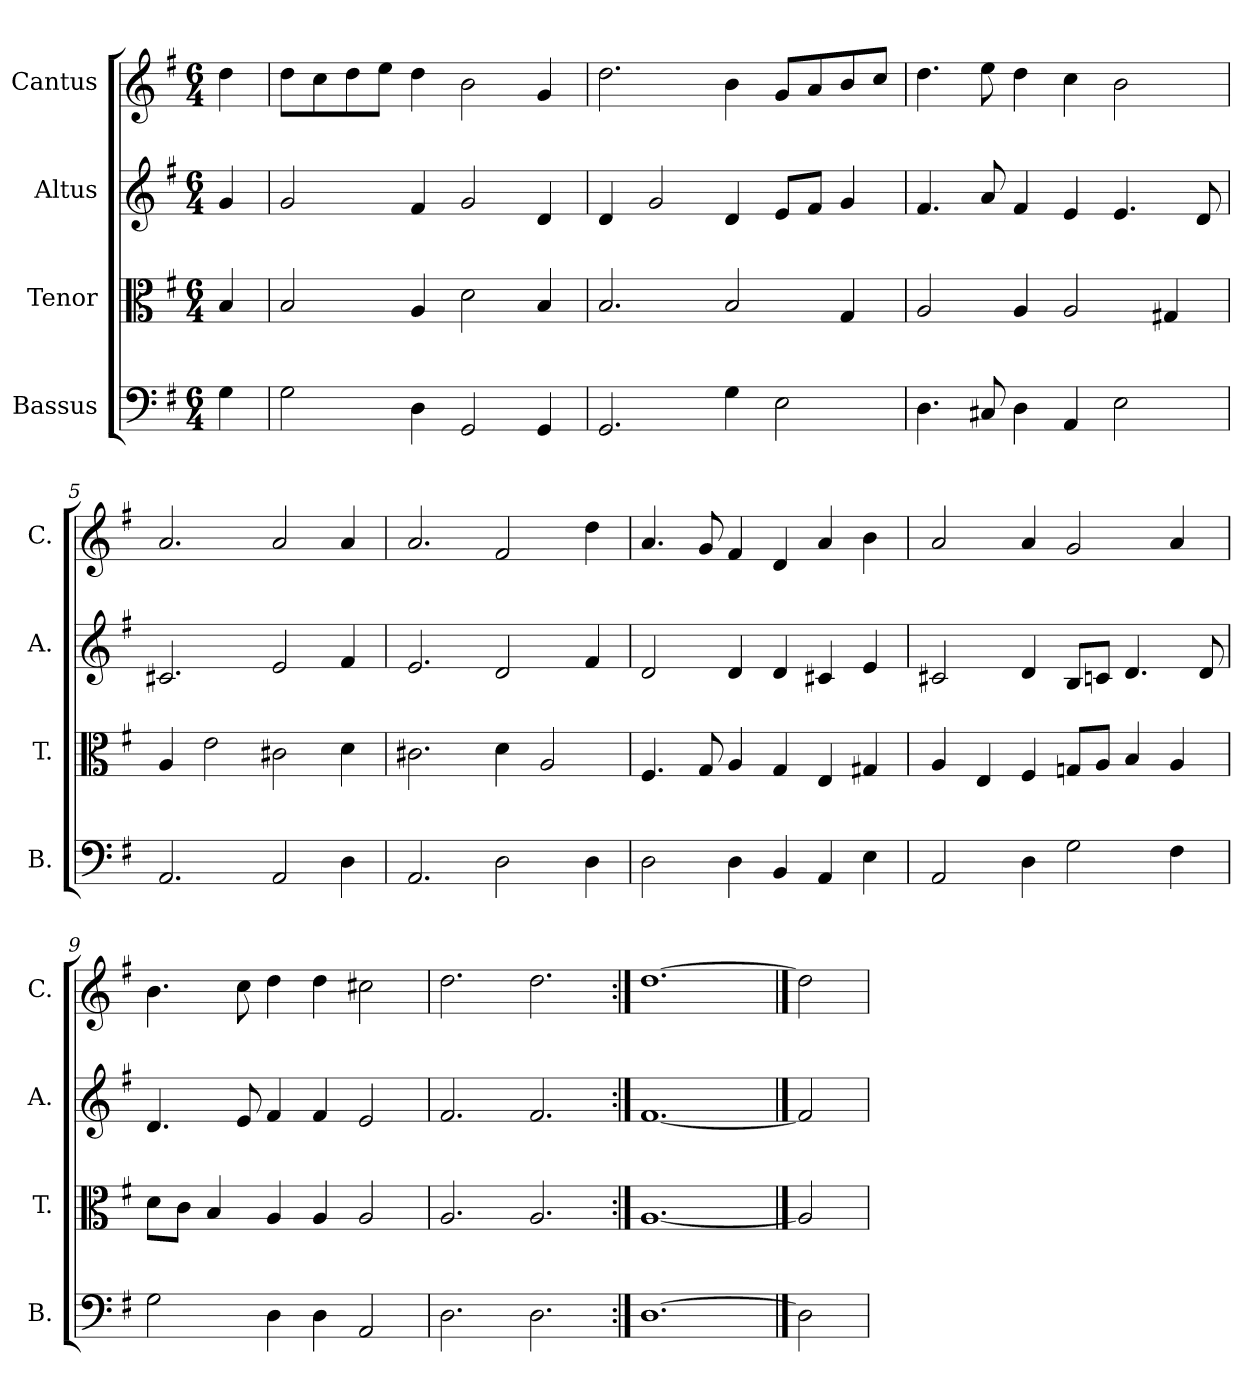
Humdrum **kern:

**kern	**kern	**kern	**kern
*part4	*part3	*part2	*part1
*staff4	*staff3	*staff2	*staff1
*I"Bassus	*I"Tenor	*I"Altus	*I"Cantus
*I'B.	*I'T.	*I'A.	*I'C.
*clefF4	*clefC3	*clefG2	*clefG2
*k[f#]	*k[f#]	*k[f#]	*k[f#]
*G:	*G:	*G:	*G:
*M6/4	*M6/4	*M6/4	*M6/4
=1	=1	=1	=1
4G\	4B/	4g/	4dd\
=2	=2	=2	=2
2G\	2B/	2g/	8dd\L
.	.	.	8cc\
.	.	.	8dd\
.	.	.	8ee\J
4D\	4A/	4f#/	4dd\
2GG/	2d\	2g/	2b\
4GG/	4B/	4d/	4g/
=3	=3	=3	=3
2.GG/	2.B/	4d/	2.dd\
.	.	2g/	.
4G\	2B/	4d/	4b\
2E\	.	8e/L	8g/L
.	.	8f#/J	8a/
.	4G/	4g/	8b/
.	.	.	8cc/J
=4	=4	=4	=4
4.D\	2A/	4.f#/	4.dd\
8C#X/	.	8a/	8ee\
4D\	4A/	4f#/	4dd\
4AA/	2A/	4e/	4cc\
2E\	.	4.e/	2b\
.	4G#X/	.	.
.	.	8d/	.
=5	=5	=5	=5
2.AA/	4A/	2.c#X/	2.a/
.	2e\	.	.
2AA/	2c#X\	2e/	2a/
4D\	4d\	4f#/	4a/
!!LO:LB:g=z
=6	=6	=6	=6
2.AA/	2.c#X\	2.e/	2.a/
2D\	4d\	2d/	2f#/
.	2A/	.	.
4D\	.	4f#/	4dd\
=7	=7	=7	=7
2D\	4.F#/	2d/	4.a/
.	8G/	.	8g/
4D\	4A/	4d/	4f#/
4BB/	4G/	4d/	4d/
4AA/	4E/	4c#X/	4a/
4E\	4G#X/	4e/	4b\
=8	=8	=8	=8
2AA/	4A/	2c#X/	2a/
.	4E/	.	.
4D\	4F#/	4d/	4a/
2G\	8Gn/L	8B/L	2g/
.	8A/J	8cn/J	.
.	4B/	4.d/	.
4F#\	4A/	.	4a/
.	.	8d/	.
=9	=9	=9	=9
2G\	8d\L	4.d/	4.b\
.	8c\J	.	.
.	4B/	.	.
.	.	8e/	8cc\
4D\	4A/	4f#/	4dd\
4D\	4A/	4f#/	4dd\
2AA/	2A/	2e/	2cc#X\
=10	=10	=10	=10
2.D\	2.A/	2.f#/	2.dd\
2.D\	2.A/	2.f#/	2.dd\
=11:|!	=11:|!	=11:|!	=11:|!
[1.D	[1.A	[1.f#	[1.dd
==12	==12	==12	==12
2D]	2A]	2f#]	2dd]
=	=	=	=
*-	*-	*-	*-
